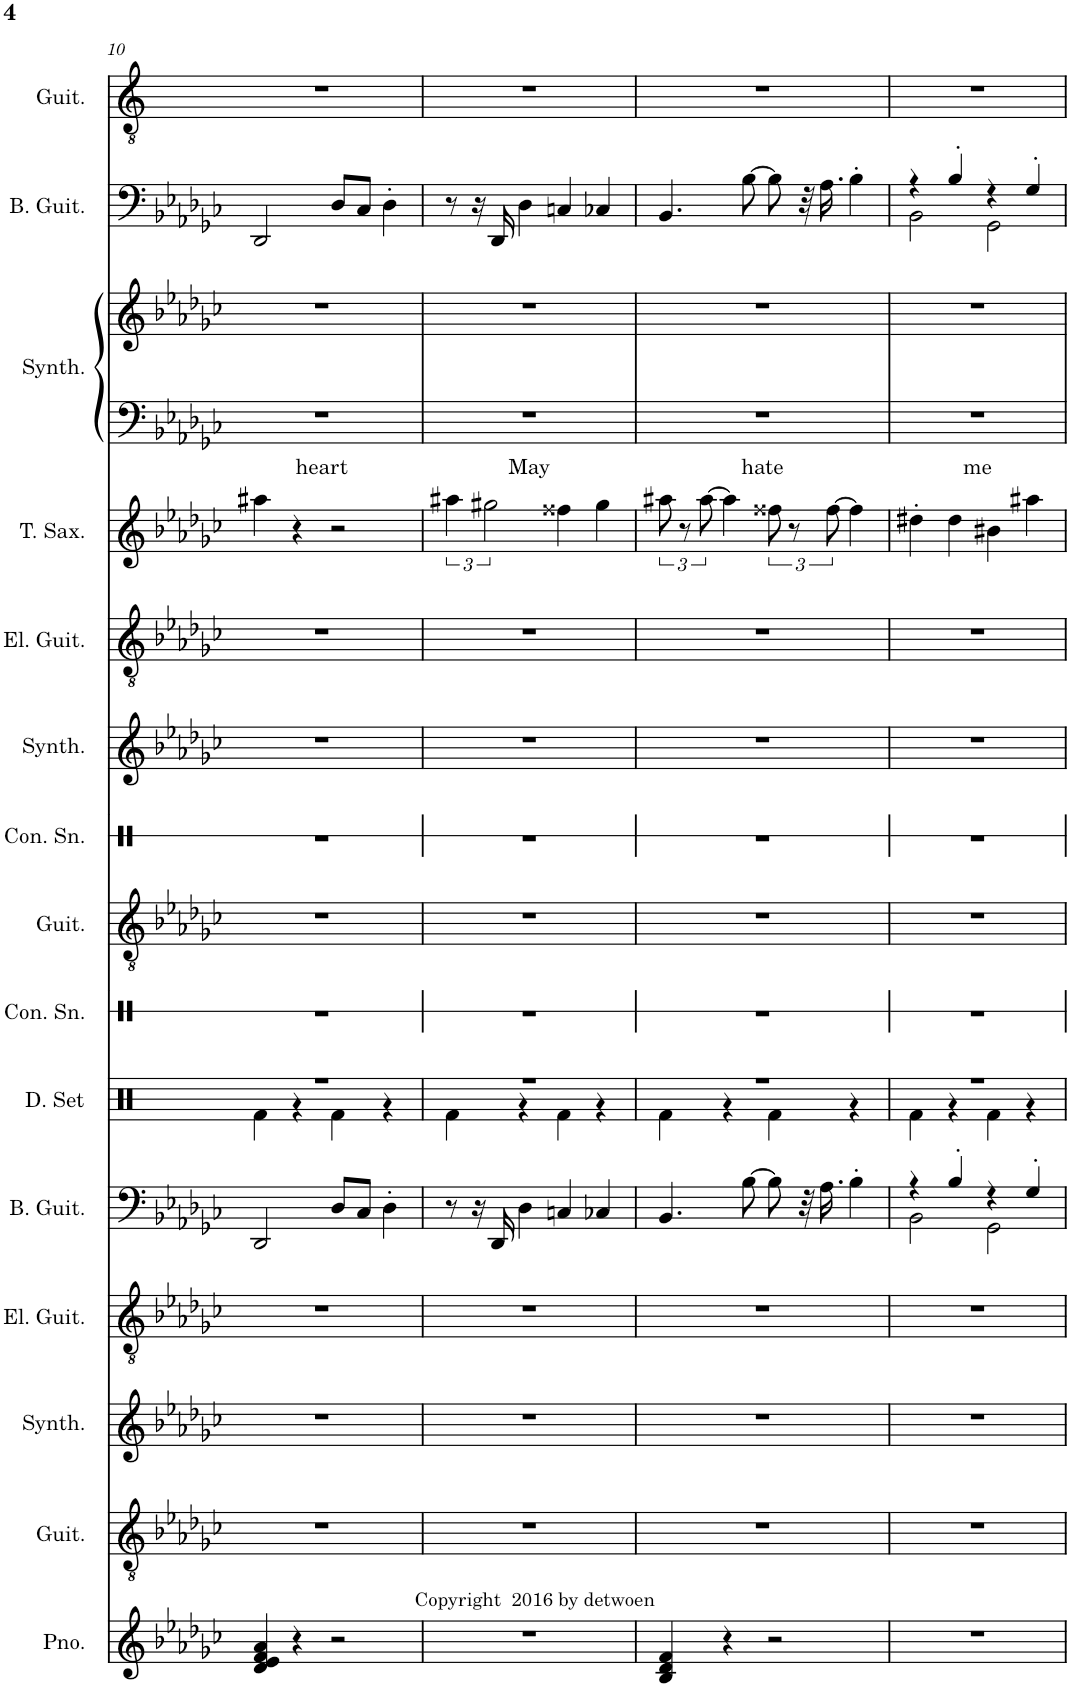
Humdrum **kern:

**kern	**kern	**kern	**kern	**kern	**kern	**kern	**kern	**kern	**kern	**kern	**kern	**kern	**text	**kern	**kern	**kern
*part15	*part14	*part13	*part12	*part11	*part10	*part9	*part8	*part7	*part6	*part5	*part4	*part3	*part3	*part3	*part2	*part1
*staff16	*staff15	*staff14	*staff13	*staff12	*staff11	*staff10	*staff9	*staff8	*staff7	*staff6	*staff5	*staff4	*staff4	*staff3	*staff2	*staff1
*I"Piano	*I"Acoustic Guitar	*I"Effect Synthesizer	*I"Electric Guitar	*I"Bass Guitar	*I"Drumset	*I"Concert Snare Drum	*I"Acoustic Guitar	*I"Concert Snare Drum	*I"Pad Synthesizer	*I"Electric Guitar	*I"Tenor Saxophone	*I"Pad Synthesizer	*	*	*I"Bass Guitar	*I"Acoustic Guitar, untitled
*I'Pno.	*I'Guit.	*I'Synth.	*I'El. Guit.	*I'B. Guit.	*I'D. Set	*I'Con. Sn.	*I'Guit.	*I'Con. Sn.	*I'Synth.	*I'El. Guit.	*I'T. Sax.	*I'Synth.	*	*	*I'B. Guit.	*I'Guit.
!!LO:PB:g=z
*clefG2	*clefGv2	*clefG2	*clefGv2	*clefF4	*clefX	*clefX	*clefGv2	*clefX	*clefG2	*clefGv2	*clefG2	*clefF4	*	*clefG2	*clefF4	*clefGv2
*	*	*	*	*Trd7c12	*	*	*	*	*	*	*Trd8c14	*	*	*	*Trd7c12	*
*k[b-e-a-d-g-c-]	*k[b-e-a-d-g-c-]	*k[b-e-a-d-g-c-]	*k[b-e-a-d-g-c-]	*k[b-e-a-d-g-c-]	*k[]	*k[b-e-a-d-g-c-]	*k[b-e-a-d-g-c-]	*k[b-e-a-d-g-c-]	*k[b-e-a-d-g-c-]	*k[b-e-a-d-g-c-]	*k[b-e-a-d-g-c-]	*k[b-e-a-d-g-c-]	*	*k[b-e-a-d-g-c-]	*k[b-e-a-d-g-c-]	*k[b-e-a-d-g-c-]
*M4/4	*M4/4	*M4/4	*M4/4	*M4/4	*M4/4	*M4/4	*M4/4	*M4/4	*M4/4	*M4/4	*M4/4	*M4/4	*	*M4/4	*M4/4	*M4/4
=10	=10	=10	=10	=10	=10	=10	=10	=10	=10	=10	=10	=10	=10	=10	=10	=10
*	*	*	*	*	*^	*	*	*	*	*	*	*	*	*	*	*
!	!	!	!	!	!	!	!	!	!	!	!	!	!	!LO:LY:b	!	!	!
4d-/ 4e-/ 4f/ 4a-/	1r	1r	1r	2DD-/	1r	4Rf\	1r	1r	1r	1r	1r	4aa#X\	1r	heart	1r	2DD-/	1r
4r	.	.	.	.	.	4r	.	.	.	.	.	4r	.	.	.	.	.
2r	.	.	.	8D-/L	.	4Rf\	.	.	.	.	.	2r	.	.	.	8D-/L	.
.	.	.	.	8C-/J	.	.	.	.	.	.	.	.	.	.	.	8C-/J	.
.	.	.	.	4D-'\	.	4r	.	.	.	.	.	.	.	.	.	4D-'\	.
=11	=11	=11	=11	=11	=11	=11	=11	=11	=11	=11	=11	=11	=11	=11	=11	=11	=11
!	!	!	!	!	!	!	!	!	!	!	!	!	!	!LO:LY:b	!	!	!
1r	1r	1r	1r	8r	1r	4Rf\	1r	1r	1r	1r	1r	6aa#X\	1r	May	1r	8r	1r
.	.	.	.	16r	.	.	.	.	.	.	.	.	.	.	.	16r	.
.	.	.	.	.	.	.	.	.	.	.	.	3gg#X\	.	.	.	.	.
.	.	.	.	16DD-/	.	.	.	.	.	.	.	.	.	.	.	16DD-/	.
.	.	.	.	4D-\	.	4r	.	.	.	.	.	.	.	.	.	4D-\	.
.	.	.	.	4Cn/	.	4Rf\	.	.	.	.	.	4ff##X\	.	.	.	4Cn/	.
.	.	.	.	4C-X/	.	4r	.	.	.	.	.	4gg#\	.	.	.	4C-X/	.
=12	=12	=12	=12	=12	=12	=12	=12	=12	=12	=12	=12	=12	=12	=12	=12	=12	=12
!	!	!	!	!	!	!	!	!	!	!	!	!	!	!LO:LY:b	!	!	!
4B-/ 4d-/ 4f/	1r	1r	1r	4.BB-/	1r	4Rf\	1r	1r	1r	1r	1r	12aa#X\	1r	hate	1r	4.BB-/	1r
.	.	.	.	.	.	.	.	.	.	.	.	12r	.	.	.	.	.
.	.	.	.	.	.	.	.	.	.	.	.	[12aa#\	.	.	.	.	.
4r	.	.	.	.	.	4r	.	.	.	.	.	4aa#\]	.	.	.	.	.
.	.	.	.	[8B-\	.	.	.	.	.	.	.	.	.	.	.	[8B-\	.
2r	.	.	.	8B-\]	.	4Rf\	.	.	.	.	.	12ff##X\	.	.	.	8B-\]	.
.	.	.	.	.	.	.	.	.	.	.	.	12r	.	.	.	.	.
.	.	.	.	32r	.	.	.	.	.	.	.	.	.	.	.	32r	.
.	.	.	.	16.A-\	.	.	.	.	.	.	.	.	.	.	.	16.A-\	.
.	.	.	.	.	.	.	.	.	.	.	.	[12ff##\	.	.	.	.	.
.	.	.	.	4B-'\	.	4r	.	.	.	.	.	4ff##\]	.	.	.	4B-'\	.
=13	=13	=13	=13	=13	=13	=13	=13	=13	=13	=13	=13	=13	=13	=13	=13	=13	=13
*	*	*	*	*^	*	*	*	*	*	*	*	*	*	*	*	*	*
!	!	!	!	!	!	!	!	!	!	!	!	!	!	!	!LO:LY:b	!	!	!
*	*	*	*	*	*	*	*	*	*	*	*	*	*	*	*	*	*^	*
1r	1r	1r	1r	4r	2BB-\	1r	4Rf\	1r	1r	1r	1r	1r	4dd#X'\	1r	me	1r	4r	2BB-\	1r
.	.	.	.	4B-'/	.	.	4r	.	.	.	.	.	4dd#\	.	.	.	4B-'/	.	.
.	.	.	.	4r	2GG-\	.	4Rf\	.	.	.	.	.	4b#X\	.	.	.	4r	2GG-\	.
.	.	.	.	4G-'/	.	.	4r	.	.	.	.	.	4aa#X\	.	.	.	4G-'/	.	.
*	*	*	*	*v	*v	*	*	*	*	*	*	*	*	*	*	*	*v	*v	*
*	*	*	*	*	*v	*v	*	*	*	*	*	*	*	*	*	*	*
=	=	=	=	=	=	=	=	=	=	=	=	=	=	=	=	=
*-	*-	*-	*-	*-	*-	*-	*-	*-	*-	*-	*-	*-	*-	*-	*-	*-
